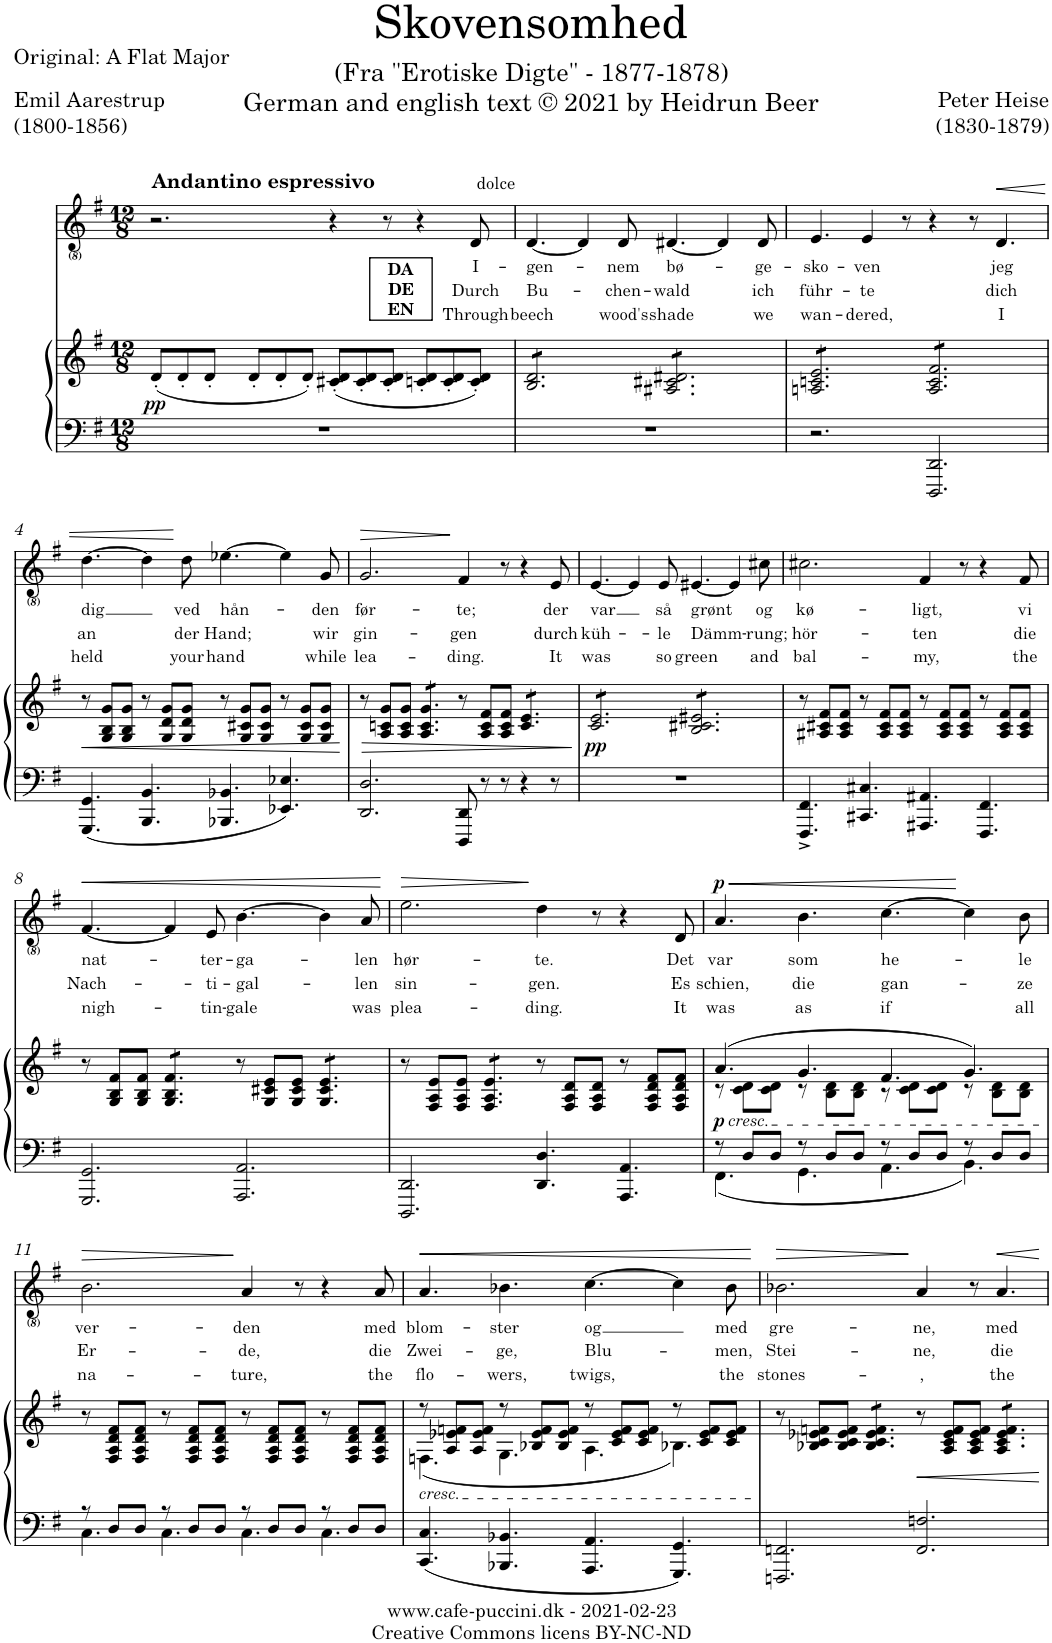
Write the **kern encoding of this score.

**kern	**kern	**dynam	**kern	**text	**text	**text	**dynam
*part2	*part2	*part2	*part1	*part1	*part1	*part1	*part1
*staff3	*staff2	*staff2/3	*staff1	*staff1	*staff1	*staff1	*staff1
*I"Piano	*	*	*I"Voice	*	*	*	*
*I'Pno	*	*	*	*	*	*	*
*clefF4	*clefG2	*	*clefG2	*	*	*	*
*k[f#]	*k[f#]	*	*k[f#]	*	*	*	*
*M12/8	*M12/8	*	*M12/8	*	*	*	*
!!LO:REH:place=s1:b:t=EN:qo=5.5
!!LO:REH:place=s1:b:t=DE:qo=5.5
!!LO:REH:place=s1:b:B:cj:t=DA:qo=5.5
=1	=1	=1	=1	=1	=1	=1	=1
!	!	!	!LO:TX:a:B:t=Andantino espressivo	!	!	!	!
!	!	!LO:DY:b	!	!	!	!	!
1.r	(8d'/L	pp	2.r	.	.	.	.
.	8d'/	.	.	.	.	.	.
.	8d'/J	.	.	.	.	.	.
.	8d'/L	.	.	.	.	.	.
.	8d'/	.	.	.	.	.	.
.	8d'/J)	.	.	.	.	.	.
.	(8c#X/' 8d/'L	.	4r	.	.	.	.
.	8c#/' 8d/'	.	.	.	.	.	.
.	8c#/' 8d/'J	.	8r	.	.	.	.
.	8cn/' 8d/'L	.	4r	.	.	.	.
.	8c/' 8d/'	.	.	.	.	.	.
!	!	!	!LO:TX:a:t=dolce	!	!	!	!
!	!	!	!	!LO:LY:b	!LO:LY:b	!LO:LY:b	!
.	8c/' 8d/'J)	.	8d/	I-	Durch	Through	.
=2	=2	=2	=2	=2	=2	=2	=2
!	!	!	!	!LO:LY:b	!LO:LY:b	!LO:LY:b	!
*	*tremolo	*	*	*	*	*	*
1.r	8B/ 8d/L	.	[4.d/	-gen-	Bu-	beech	.
.	8B/ 8d/	.	.	.	.	.	.
.	8B/ 8d/	.	.	.	.	.	.
.	8B/ 8d/	.	4d/]	.	.	.	.
.	8B/ 8d/	.	.	.	.	.	.
!	!	!	!	!LO:LY:b	!LO:LY:b	!LO:LY:b	!
.	8B/ 8d/J	.	8d/	-nem	-chen-	wood's	.
!	!	!	!	!LO:LY:b	!LO:LY:b	!LO:LY:b	!
.	8A#X/ 8c#X/ 8d#X/L	.	[4.d#X/	bø-	-wald	shade	.
.	8A#X/ 8c#X/ 8d#X/	.	.	.	.	.	.
.	8A#X/ 8c#X/ 8d#X/	.	.	.	.	.	.
.	8A#X/ 8c#X/ 8d#X/	.	4d#/]	.	.	.	.
.	8A#X/ 8c#X/ 8d#X/	.	.	.	.	.	.
!	!	!	!	!LO:LY:b	!LO:LY:b	!LO:LY:b	!
.	8A#X/ 8c#X/ 8d#X/J	.	8d#/	-ge-	ich	we	.
=3	=3	=3	=3	=3	=3	=3	=3
!	!	!	!	!LO:LY:b	!LO:LY:b	!LO:LY:b	!
2.r	8An/ 8cn/ 8e/L	.	4.e/	-sko-	führ-	wan-	.
.	8An/ 8cn/ 8e/	.	.	.	.	.	.
.	8An/ 8cn/ 8e/	.	.	.	.	.	.
!	!	!	!	!LO:LY:b	!LO:LY:b	!LO:LY:b	!
.	8An/ 8cn/ 8e/	.	4e/	-ven	-te	-dered,	.
.	8An/ 8cn/ 8e/	.	.	.	.	.	.
.	8An/ 8cn/ 8e/J	.	8r	.	.	.	.
2.DDD/ 2.DD/	8A/ 8c/ 8f#/L	.	4r	.	.	.	.
.	8A/ 8c/ 8f#/	.	.	.	.	.	.
.	8A/ 8c/ 8f#/	.	8r	.	.	.	.
!	!	!	!	!LO:LY:b	!LO:LY:b	!LO:LY:b	!LO:HP:b
.	8A/ 8c/ 8f#/	.	4.d/	jeg	dich	I	<
.	8A/ 8c/ 8f#/	.	.	.	.	.	.
.	8A/ 8c/ 8f#/J	.	.	.	.	.	.
*	*Xtremolo	*	*	*	*	*	*
!!LO:LB:g=z
=4	=4	=4	=4	=4	=4	=4	=4
!	!	!LO:HP:b	!	!LO:LY:b	!LO:LY:b	!LO:LY:b	!
4.GGG/ 4.GG/	8r	<	[4.dd\	dig	an	held	.
.	8G/ 8B/ 8g/L	.	.	.	.	.	.
.	8G/ 8B/ 8g/J	.	.	.	.	.	.
4.BBB/ 4.BB/	8r	.	4dd\]	.	.	.	.
.	8G/ 8d/ 8g/L	.	.	.	.	.	.
!	!	!	!	!LO:LY:b	!LO:LY:b	!LO:LY:b	!
.	8G/ 8d/ 8g/J	.	8dd\	ved	der	your	[
!	!	!	!	!LO:LY:b	!LO:LY:b	!LO:LY:b	!
4.BBB-X/ 4.BB-X/	8r	.	[4.ee-X\	hån-	Hand;	hand	.
.	8G/ 8c#X/ 8g/L	.	.	.	.	.	.
.	8G/ 8c#/ 8g/J	.	.	.	.	.	.
4.EE-X/ 4.E-X/	8r	.	4ee-\]	.	.	.	.
.	8G/ 8c#/ 8g/L	.	.	.	.	.	.
!	!	!	!	!LO:LY:b	!LO:LY:b	!LO:LY:b	!
.	8G/ 8c#/ 8g/J	.	8g/	-den	wir	while	.
.	.	[	.	.	.	.	.
=5	=5	=5	=5	=5	=5	=5	=5
!	!	!LO:HP:b	!	!LO:LY:b	!LO:LY:b	!LO:LY:b	!LO:HP:b
2.DD/ 2.D/	8r	>	2.g/	før-	gin-	lea-	>
.	8A/ 8cn/ 8g/L	.	.	.	.	.	.
.	8A/ 8c/ 8g/J	.	.	.	.	.	.
*	*tremolo	*	*	*	*	*	*
.	8A/ 8c/ 8g/L	.	.	.	.	.	.
.	8A/ 8c/ 8g/	.	.	.	.	.	.
.	8A/ 8c/ 8g/J	.	.	.	.	.	.
*	*Xtremolo	*	*	*	*	*	*
!	!	!	!	!LO:LY:b	!LO:LY:b	!LO:LY:b	!
8DDD/ 8DD/	8r	.	4f#/	-te;	-gen	-ding.	]
8r	8A/ 8c/ 8f#/L	.	.	.	.	.	.
8r	8A/ 8c/ 8f#/J	.	8r	.	.	.	.
*	*tremolo	*	*	*	*	*	*
4r	8c/ 8e/L	.	4r	.	.	.	.
.	8c/ 8e/	.	.	.	.	.	.
!	!	!	!	!LO:LY:b	!LO:LY:b	!LO:LY:b	!
8r	8c/ 8e/J	.	8e/	der	durch	It	.
.	.	]	.	.	.	.	.
=6	=6	=6	=6	=6	=6	=6	=6
!	!	!LO:DY:b	!	!LO:LY:b	!LO:LY:b	!LO:LY:b	!
1.r	8c/ 8e/L	pp	[4.e/	var	küh-	was	.
.	8c/ 8e/	.	.	.	.	.	.
.	8c/ 8e/	.	.	.	.	.	.
!	!	!	!	!	!LO:LY:b	!	!
.	8c/ 8e/	.	4e/]	.	--	.	.
.	8c/ 8e/	.	.	.	.	.	.
!	!	!	!	!LO:LY:b	!LO:LY:b	!LO:LY:b	!
.	8c/ 8e/J	.	8e/	så	-le	so	.
!	!	!	!	!LO:LY:b	!LO:LY:b	!LO:LY:b	!
.	8B/ 8c#X/ 8e#X/L	.	[4.e#X/	grønt	Dämm-	green	.
.	8B/ 8c#X/ 8e#X/	.	.	.	.	.	.
.	8B/ 8c#X/ 8e#X/	.	.	.	.	.	.
.	8B/ 8c#X/ 8e#X/	.	4e#/]	.	.	.	.
.	8B/ 8c#X/ 8e#X/	.	.	.	.	.	.
!	!	!	!	!LO:LY:b	!LO:LY:b	!LO:LY:b	!
.	8B/ 8c#X/ 8e#X/J	.	8cc#X\	og	-rung;	and	.
*	*Xtremolo	*	*	*	*	*	*
=7	=7	=7	=7	=7	=7	=7	=7
!	!	!	!	!LO:LY:b	!LO:LY:b	!LO:LY:b	!
4.FFF#/^ 4.FF#/^	8r	.	2.cc#X\	kø-	hör-	bal-	.
.	8A#X/ 8c#X/ 8f#/L	.	.	.	.	.	.
.	8A#/ 8c#/ 8f#/J	.	.	.	.	.	.
4.CC#X/ 4.C#X/	8r	.	.	.	.	.	.
.	8A#/ 8c#/ 8f#/L	.	.	.	.	.	.
.	8A#/ 8c#/ 8f#/J	.	.	.	.	.	.
!	!	!	!	!LO:LY:b	!LO:LY:b	!LO:LY:b	!
4.AAA#X/ 4.AA#X/	8r	.	4f#/	-ligt,	-ten	-my,	.
.	8A#/ 8c#/ 8f#/L	.	.	.	.	.	.
.	8A#/ 8c#/ 8f#/J	.	8r	.	.	.	.
4.FFF#/ 4.FF#/	8r	.	4r	.	.	.	.
.	8A#/ 8c#/ 8f#/L	.	.	.	.	.	.
!	!	!	!	!LO:LY:b	!LO:LY:b	!LO:LY:b	!
.	8A#/ 8c#/ 8f#/J	.	8f#/	vi	die	the	.
!!LO:LB:g=z
=8	=8	=8	=8	=8	=8	=8	=8
!	!	!	!	!LO:LY:b	!LO:LY:b	!LO:LY:b	!LO:HP:b
2.GGG/ 2.GG/	8r	.	[4.f#/	nat-	Nach-	nigh-	<
.	8G/ 8B/ 8f#/L	.	.	.	.	.	.
.	8G/ 8B/ 8f#/J	.	.	.	.	.	.
!	!	!	!	!	!LO:LY:b	!	!
*	*tremolo	*	*	*	*	*	*
.	8G/ 8B/ 8f#/L	.	4f#/]	.	--	.	.
.	8G/ 8B/ 8f#/	.	.	.	.	.	.
!	!	!	!	!LO:LY:b	!LO:LY:b	!LO:LY:b	!
.	8G/ 8B/ 8f#/J	.	8e/	-ter-	-ti-	-tin-	.
*	*Xtremolo	*	*	*	*	*	*
!	!	!	!	!LO:LY:b	!LO:LY:b	!LO:LY:b	!
2.AAA/ 2.AA/	8r	.	[4.b\	-ga-	-gal-	-gale	.
.	8G/ 8c#X/ 8e/L	.	.	.	.	.	.
.	8G/ 8c#/ 8e/J	.	.	.	.	.	.
*	*tremolo	*	*	*	*	*	*
.	8G/ 8c#/ 8e/L	.	4b\]	.	.	.	.
.	8G/ 8c#/ 8e/	.	.	.	.	.	.
!	!	!	!	!LO:LY:b	!LO:LY:b	!LO:LY:b	!
.	8G/ 8c#/ 8e/J	.	8a/	-len	-len	was	.
*	*Xtremolo	*	*	*	*	*	*
.	.	.	.	.	.	.	[
=9	=9	=9	=9	=9	=9	=9	=9
!	!	!	!	!LO:LY:b	!LO:LY:b	!LO:LY:b	!LO:HP:b
2.DDD/ 2.DD/	8r	.	2.ee\	hør-	sin-	plea-	>
.	8F#/ 8A/ 8e/L	.	.	.	.	.	.
.	8F#/ 8A/ 8e/J	.	.	.	.	.	.
*	*tremolo	*	*	*	*	*	*
.	8F#/ 8A/ 8e/L	.	.	.	.	.	.
.	8F#/ 8A/ 8e/	.	.	.	.	.	.
.	8F#/ 8A/ 8e/J	.	.	.	.	.	.
*	*Xtremolo	*	*	*	*	*	*
!	!	!	!	!LO:LY:b	!LO:LY:b	!LO:LY:b	!
4.DD/ 4.D/	8r	.	4dd\	-te.	-gen.	-ding.	]
.	8F#/ 8A/ 8d/L	.	.	.	.	.	.
.	8F#/ 8A/ 8d/J	.	8r	.	.	.	.
4.AAA/ 4.AA/	8r	.	4r	.	.	.	.
.	8F#/ 8A/ 8d/ 8f#/L	.	.	.	.	.	.
!	!	!	!	!LO:LY:b	!LO:LY:b	!LO:LY:b	!
.	8F#/ 8A/ 8d/ 8f#/J	.	8d/	Det	Es	It	.
=10	=10	=10	=10	=10	=10	=10	=10
*^	*^	*	*	*	*	*	*
!	!	!LO:TX:b:i:t=cresc.	!	!	!	!	!	!	!
!	!	!	!	!LO:DY:b	!	!LO:LY:b	!LO:LY:b	!LO:LY:b	!LO:HP:b
!	!	!	!	!	!	!	!	!	!LO:DY:n=1:a
8r	4.FF#\	(4.a/	8r	p	4.a/	var	schien,	was	< p
8D/L	.	.	8c\ 8d\L	.	.	.	.	.	.
8D/J	.	.	8c\ 8d\J	.	.	.	.	.	.
!	!	!	!	!	!	!LO:LY:b	!LO:LY:b	!LO:LY:b	!
8r	4.GG\	4.g/	8r	.	4.b\	som	die	as	.
8D/L	.	.	8B\ 8d\L	.	.	.	.	.	.
8D/J	.	.	8B\ 8d\J	.	.	.	.	.	.
!	!	!	!	!	!	!LO:LY:b	!LO:LY:b	!LO:LY:b	!
8r	4.AA\	4.f#/	8r	.	[4.cc\	he-	gan-	if	.
8D/L	.	.	8c\ 8d\L	.	.	.	.	.	.
8D/J	.	.	8c\ 8d\J	.	.	.	.	.	.
8r	4.BB\	4.g/)	8r	.	4cc\]	.	.	.	[
8D/L	.	.	8B\ 8d\L	.	.	.	.	.	.
!	!	!	!	!	!	!LO:LY:b	!LO:LY:b	!LO:LY:b	!
8D/J	.	.	8B\ 8d\J	.	8b\	-le	-ze	all	.
!!LO:LB:g=z
=11	=11	=11	=11	=11	=11	=11	=11	=11	=11
!	!	!	!	!	!	!LO:LY:b	!LO:LY:b	!LO:LY:b	!LO:HP:b
*	*	*v	*v	*	*	*	*	*	*
8r	4.C\	8r	.	2.b\	ver-	Er-	na-	>
8D/L	.	8F#/ 8A/ 8d/ 8f#/L	.	.	.	.	.	.
8D/J	.	8F#/ 8A/ 8d/ 8f#/J	.	.	.	.	.	.
8r	4.C\	8r	.	.	.	.	.	.
8D/L	.	8F#/ 8A/ 8d/ 8f#/L	.	.	.	.	.	.
8D/J	.	8F#/ 8A/ 8d/ 8f#/J	.	.	.	.	.	.
!	!	!	!	!	!LO:LY:b	!LO:LY:b	!LO:LY:b	!
8r	4.C\	8r	.	4a/	-den	-de,	-ture,	]
8D/L	.	8F#/ 8A/ 8d/ 8f#/L	.	.	.	.	.	.
8D/J	.	8F#/ 8A/ 8d/ 8f#/J	.	8r	.	.	.	.
8r	4.C\	8r	.	4r	.	.	.	.
8D/L	.	8F#/ 8A/ 8d/ 8f#/L	.	.	.	.	.	.
!	!	!	!	!	!LO:LY:b	!LO:LY:b	!LO:LY:b	!
8D/J	.	8F#/ 8A/ 8d/ 8f#/J	.	8a/	med	die	the	.
*v	*v	*	*	*	*	*	*	*
=12	=12	=12	=12	=12	=12	=12	=12
*	*^	*	*	*	*	*	*
!	!LO:TX:b:i:t=cresc.	!	!	!	!	!	!	!
!	!	!	!	!	!LO:LY:b	!LO:LY:b	!LO:LY:b	!LO:HP:b
4.CC/ 4.C/	8r	(4.Fn\	.	4.a/	blom-	Zwei-	flo-	<
.	8A/ 8e-X/ 8fn/L	.	.	.	.	.	.	.
.	8A/ 8e-/ 8f/J	.	.	.	.	.	.	.
!	!	!	!	!	!LO:LY:b	!LO:LY:b	!LO:LY:b	!
4.BBB-X/ 4.BB-X/	8r	4.G\	.	4.b-X\	-ster	-ge,	-wers,	.
.	8B-X/ 8e-/ 8f/L	.	.	.	.	.	.	.
.	8B-/ 8e-/ 8f/J	.	.	.	.	.	.	.
!	!	!	!	!	!LO:LY:b	!LO:LY:b	!LO:LY:b	!
4.AAA/ 4.AA/	8r	4.A\	.	[4.cc\	og	Blu-	twigs,	.
.	8c/ 8e-/ 8f/L	.	.	.	.	.	.	.
.	8c/ 8e-/ 8f/J	.	.	.	.	.	.	.
4.GGG/ 4.GG/	8r	4.B-X\)	.	4cc\]	.	.	.	.
.	8c/ 8e-/ 8f/L	.	.	.	.	.	.	.
!	!	!	!	!	!LO:LY:b	!LO:LY:b	!LO:LY:b	!
.	8c/ 8e-/ 8f/J	.	.	8b-\	med	-men,	the	.
*	*v	*v	*	*	*	*	*	*
.	.	.	.	.	.	.	[
=13	=13	=13	=13	=13	=13	=13	=13
!	!	!	!	!LO:LY:b	!LO:LY:b	!LO:LY:b	!LO:HP:b
2.FFFn/ 2.FFn/	8r	.	2.b-X\	gre-	Stei-	stones-	>
.	8B-X/ 8c/ 8e-X/ 8fn/L	.	.	.	.	.	.
.	8B-/ 8c/ 8e-/ 8f/J	.	.	.	.	.	.
*	*tremolo	*	*	*	*	*	*
.	8B-/ 8c/ 8e-/ 8f/L	.	.	.	.	.	.
.	8B-/ 8c/ 8e-/ 8f/	.	.	.	.	.	.
.	8B-/ 8c/ 8e-/ 8f/J	.	.	.	.	.	.
*	*Xtremolo	*	*	*	*	*	*
!	!	!LO:HP:b	!	!LO:LY:b	!LO:LY:b	!LO:LY:b	!
2.FF/ 2.Fn/	8r	<	4a/	-ne,	-ne,	-,	]
.	8A/ 8c/ 8e-/ 8f/L	.	.	.	.	.	.
.	8A/ 8c/ 8e-/ 8f/J	.	8r	.	.	.	.
!	!	!	!	!LO:LY:b	!LO:LY:b	!LO:LY:b	!LO:HP:b
*	*tremolo	*	*	*	*	*	*
.	8A/ 8c/ 8e-/ 8f/L	.	4.a/	med	die	the	<
.	8A/ 8c/ 8e-/ 8f/	.	.	.	.	.	.
.	8A/ 8c/ 8e-/ 8f/J	.	.	.	.	.	.
*	*Xtremolo	*	*	*	*	*	*
.	.	[	.	.	.	.	[
=	=	=	=	=	=	=	=
*-	*-	*-	*-	*-	*-	*-	*-
